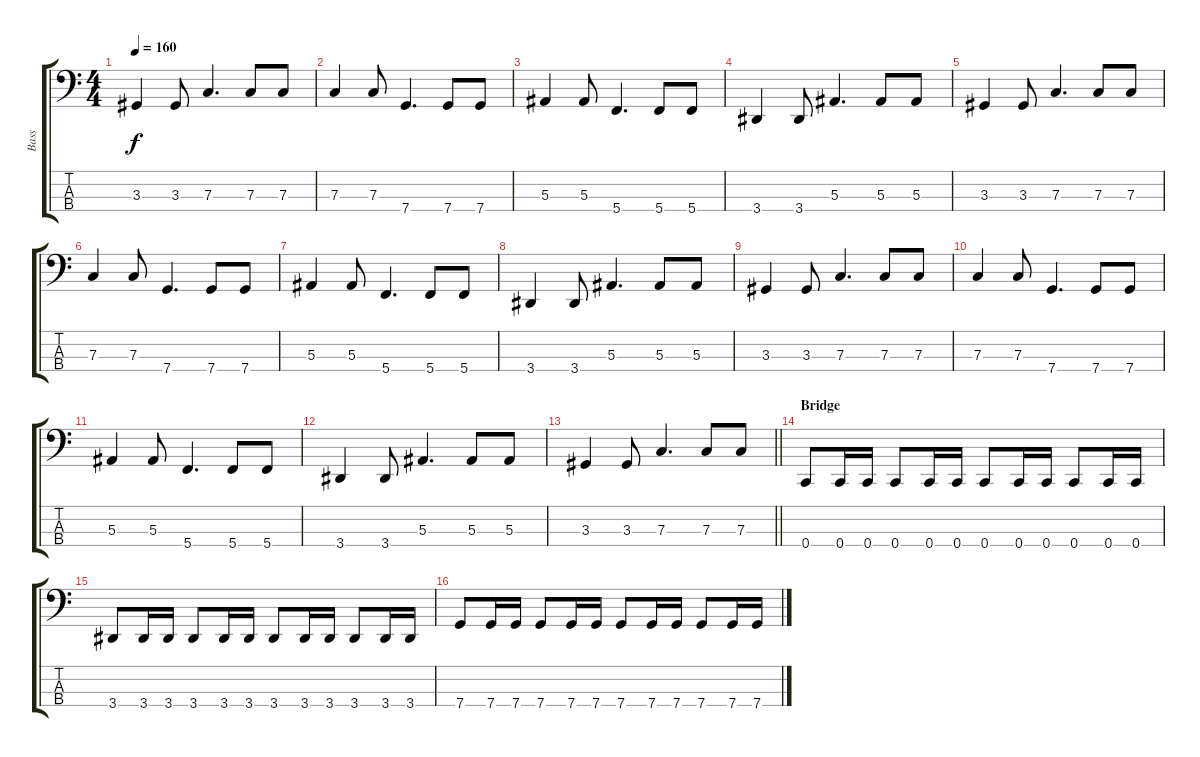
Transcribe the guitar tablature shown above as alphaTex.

\track ("Bass" "Bass") {instrument electricbassfinger}
\staff {score tabs}
\tuning (Eb2 Bb1 F1 C1) {hide}
\ts (4 4)
\tempo 160
\clef f4
\ks c
3.3.4{dy f} 3.3.8 7.3.4{d} 7.3.8 7.3.8 |
7.3.4 7.3.8 7.4.4{d} 7.4.8 7.4.8 |
5.3.4 5.3.8 5.4.4{d} 5.4.8 5.4.8 |
3.4.4 3.4.8 5.3.4{d} 5.3.8 5.3.8 |
3.3.4 3.3.8 7.3.4{d} 7.3.8 7.3.8 |
7.3.4 7.3.8 7.4.4{d} 7.4.8 7.4.8 |
5.3.4 5.3.8 5.4.4{d} 5.4.8 5.4.8 |
3.4.4 3.4.8 5.3.4{d} 5.3.8 5.3.8 |
3.3.4 3.3.8 7.3.4{d} 7.3.8 7.3.8 |
7.3.4 7.3.8 7.4.4{d} 7.4.8 7.4.8 |
5.3.4 5.3.8 5.4.4{d} 5.4.8 5.4.8 |
3.4.4 3.4.8 5.3.4{d} 5.3.8 5.3.8 |
\barLineRight lightlight
3.3.4 3.3.8 7.3.4{d} 7.3.8 7.3.8 |
\section ("" "Bridge")
0.4.8 0.4.16 0.4.16 0.4.8 0.4.16 0.4.16 0.4.8 0.4.16 0.4.16 0.4.8 0.4.16 0.4.16 |
3.4.8 3.4.16 3.4.16 3.4.8 3.4.16 3.4.16 3.4.8 3.4.16 3.4.16 3.4.8 3.4.16 3.4.16 |
7.4.8 7.4.16 7.4.16 7.4.8 7.4.16 7.4.16 7.4.8 7.4.16 7.4.16 7.4.8 7.4.16 7.4.16
